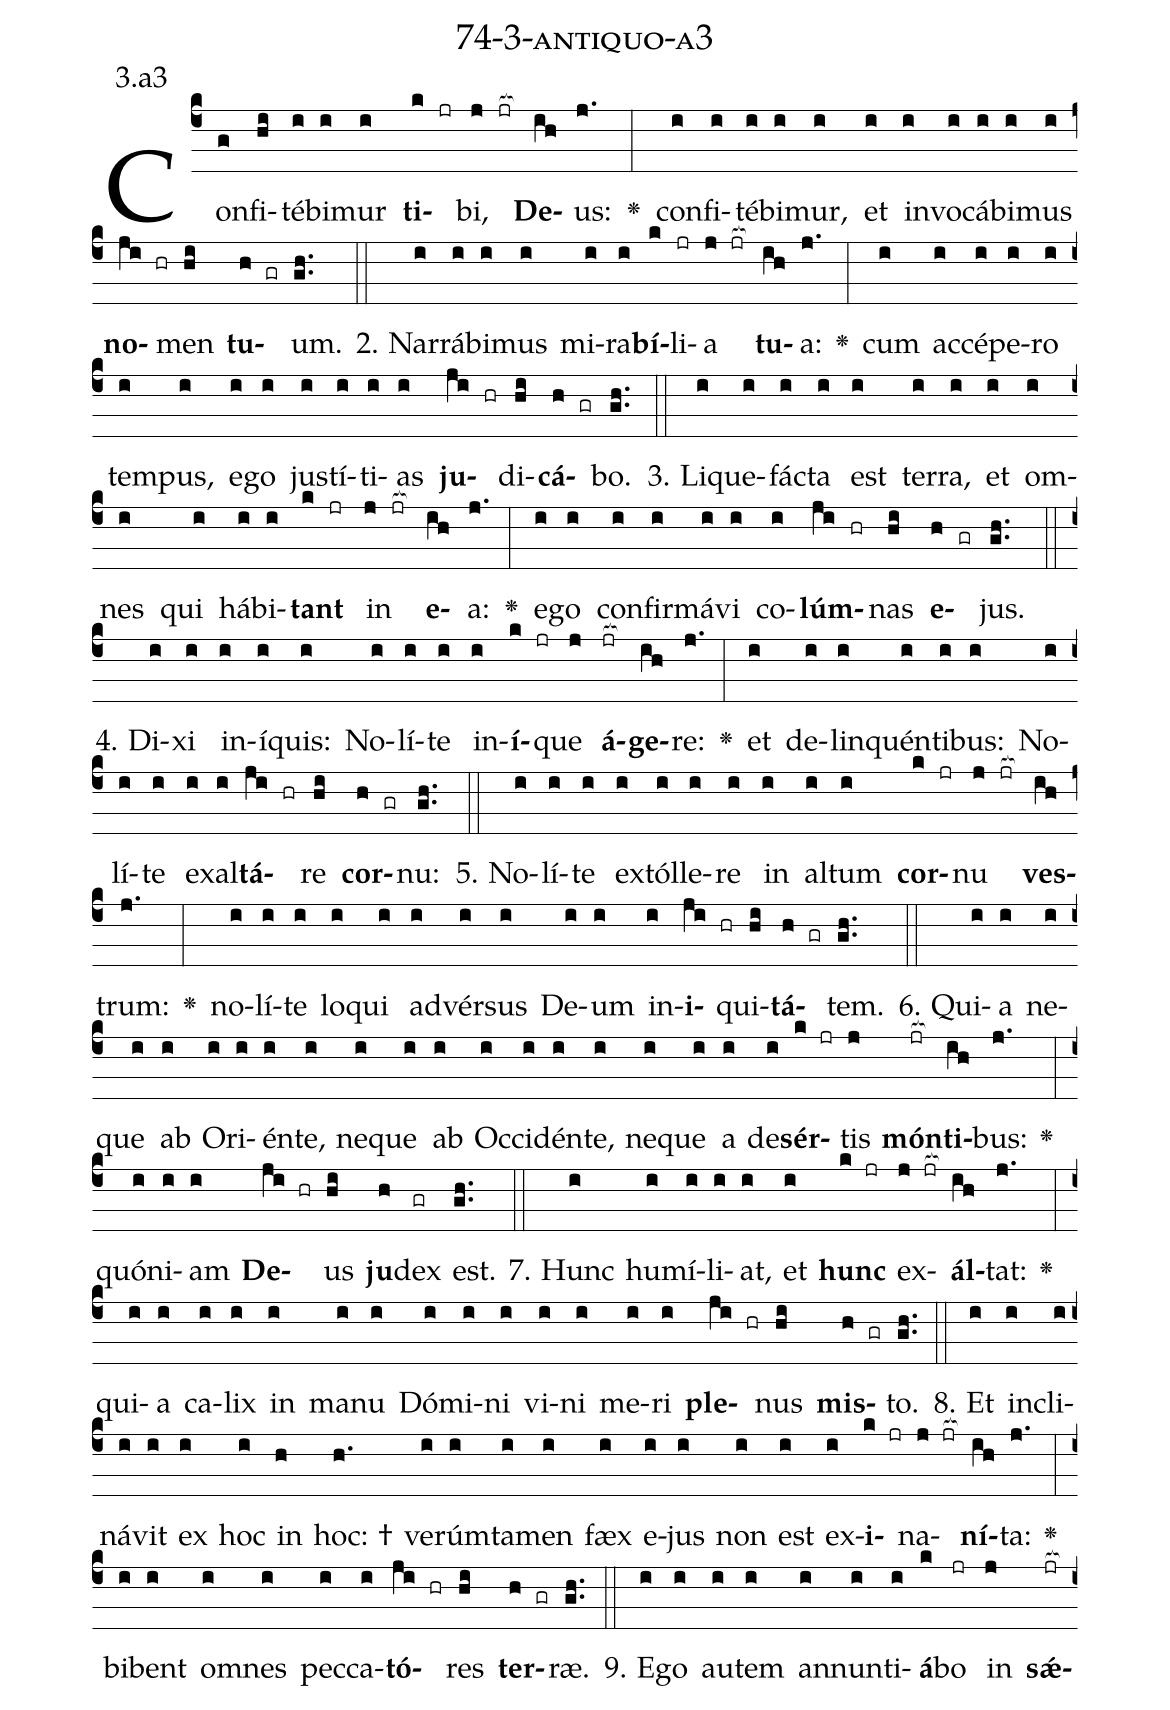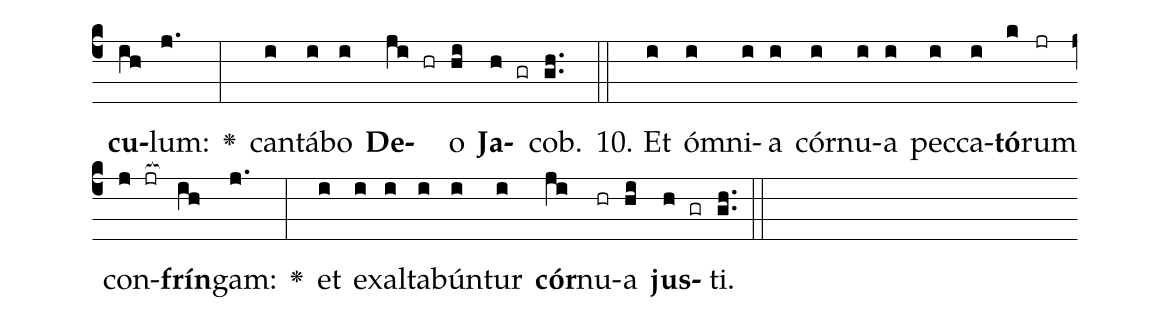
name: 74-3-antiquo-a3;
annotation: 3.a3;
%%
(c4)Con(g)fi(hi)té(i)bi(i)mur(i) <b>ti</b>(k jr)bi,(j jr[ocb:1{]) <b>De</b>(ih[ocb:0}])us:(j.) <v>\greheightstar</v>(:) con(i)fi(i)té(i)bi(i)mur,(i) et(i) in(i)vo(i)cá(i)bi(i)mus(i) <b>no</b>(ji hr)men(hi) <b>tu</b>(h gr)um.(gh..) (::)
2. Nar(i)rá(i)bi(i)mus(i) mi(i)ra(i)<b>bí</b>(k)li(jr)a(j jr[ocb:1{]) <b>tu</b>(ih[ocb:0}])a:(j.) <v>\greheightstar</v>(:) cum(i) ac(i)cé(i)pe(i)ro(i) tem(i)pus,(i) e(i)go(i) jus(i)tí(i)ti(i)as(i) <b>ju</b>(ji hr)di(hi)<b>cá</b>(h gr)bo.(gh..) (::)
3. Li(i)que(i)fác(i)ta(i) est(i) ter(i)ra,(i) et(i) om(i)nes(i) qui(i) há(i)bi(i)<b>tant</b>(k jr) in(j jr[ocb:1{]) <b>e</b>(ih[ocb:0}])a:(j.) <v>\greheightstar</v>(:) e(i)go(i) con(i)fir(i)má(i)vi(i) co(i)<b>lúm</b>(ji hr)nas(hi) <b>e</b>(h gr)jus.(gh..) (::)
4. Di(i)xi(i) in(i)í(i)quis:(i) No(i)lí(i)te(i) in(i)<b>í</b>(k jr)que(j) <b>á</b>(jr[ocb:1{])<b>ge</b>(ih[ocb:0}])re:(j.) <v>\greheightstar</v>(:) et(i) de(i)lin(i)quén(i)ti(i)bus:(i) No(i)lí(i)te(i) ex(i)al(i)<b>tá</b>(ji hr)re(hi) <b>cor</b>(h gr)nu:(gh..) (::)
5. No(i)lí(i)te(i) ex(i)tól(i)le(i)re(i) in(i) al(i)tum(i) <b>cor</b>(k jr)nu(j jr[ocb:1{]) <b>ves</b>(ih[ocb:0}])trum:(j.) <v>\greheightstar</v>(:) no(i)lí(i)te(i) lo(i)qui(i) ad(i)vér(i)sus(i) De(i)um(i) in(i)<b>i</b>(ji hr)qui(hi)<b>tá</b>(h gr)tem.(gh..) (::)
6. Qui(i)a(i) ne(i)que(i) ab(i) O(i)ri(i)én(i)te,(i) ne(i)que(i) ab(i) Oc(i)ci(i)dén(i)te,(i) ne(i)que(i) a(i) de(i)<b>sér</b>(k jr)tis(j) <b>món</b>(jr[ocb:1{])<b>ti</b>(ih[ocb:0}])bus:(j.) <v>\greheightstar</v>(:) quón(i)i(i)am(i) <b>De</b>(ji hr)us(hi) <b>ju</b>(h)dex(gr) est.(gh..) (::)
7. Hunc(i) hu(i)mí(i)li(i)at,(i) et(i) <b>hunc</b>(k jr) ex(j jr[ocb:1{])<b>ál</b>(ih[ocb:0}])tat:(j.) <v>\greheightstar</v>(:) qui(i)a(i) ca(i)lix(i) in(i) ma(i)nu(i) Dó(i)mi(i)ni(i) vi(i)ni(i) me(i)ri(i) <b>ple</b>(ji hr)nus(hi) <b>mis</b>(h gr)to.(gh..) (::)
8. Et(i) in(i)cli(i)ná(i)vit(i) ex(i) hoc(i) in(h) hoc: †(h.) ve(i)rúm(i)ta(i)men(i) fæx(i) e(i)jus(i) non(i) est(i) ex(i)<b>i</b>(k jr)na(j jr[ocb:1{])<b>ní</b>(ih[ocb:0}])ta:(j.) <v>\greheightstar</v>(:) bi(i)bent(i) om(i)nes(i) pec(i)ca(i)<b>tó</b>(ji hr)res(hi) <b>ter</b>(h gr)ræ.(gh..) (::)
9. E(i)go(i) au(i)tem(i) an(i)nun(i)ti(i)<b>á</b>(k)bo(jr) in(j) <b>sǽ</b>(jr[ocb:1{])<b>cu</b>(ih[ocb:0}])lum:(j.) <v>\greheightstar</v>(:) can(i)tá(i)bo(i) <b>De</b>(ji hr)o(hi) <b>Ja</b>(h gr)cob.(gh..) (::)
10. Et(i) óm(i)ni(i)a(i) cór(i)nu(i)a(i) pec(i)ca(i)<b>tó</b>(k)rum(jr) con(j jr[ocb:1{])<b>frín</b>(ih[ocb:0}])gam:(j.) <v>\greheightstar</v>(:) et(i) ex(i)al(i)ta(i)bún(i)tur(i) <b>cór</b>(ji)nu(hr)a(hi) <b>jus</b>(h gr)ti.(gh..) (::)
